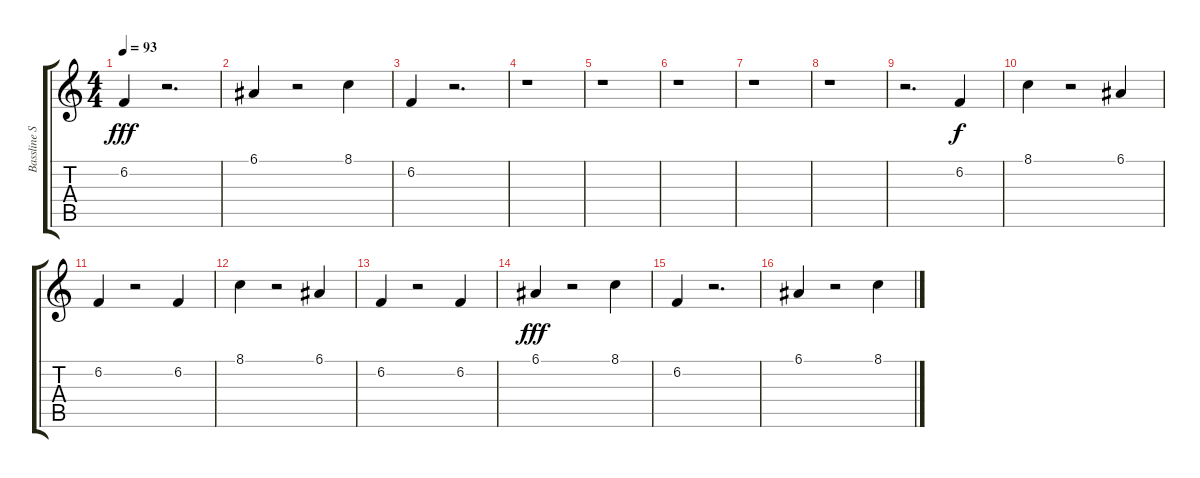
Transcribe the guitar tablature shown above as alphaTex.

\track ("Bassline Strings" "Bassline S") {instrument violin}
\staff {score tabs}
\tuning (E4 B3 G3 D3 A2 E2) {hide}
\ts (4 4)
\tempo 93
\clef g2
\ks c
6.2.4{dy fff} r.2{d} |
6.1.4 r.2 8.1.4 |
6.2.4 r.2{d} |
r.1 |
r.1 |
r.1 |
r.1 |
r.1 |
r.2{d} 6.2.4{dy f} |
8.1.4 r.2 6.1.4 |
6.2.4 r.2 6.2.4 |
8.1.4 r.2 6.1.4 |
6.2.4 r.2 6.2.4 |
6.1.4{dy fff} r.2 8.1.4 |
6.2.4 r.2{d} |
6.1.4 r.2 8.1.4
